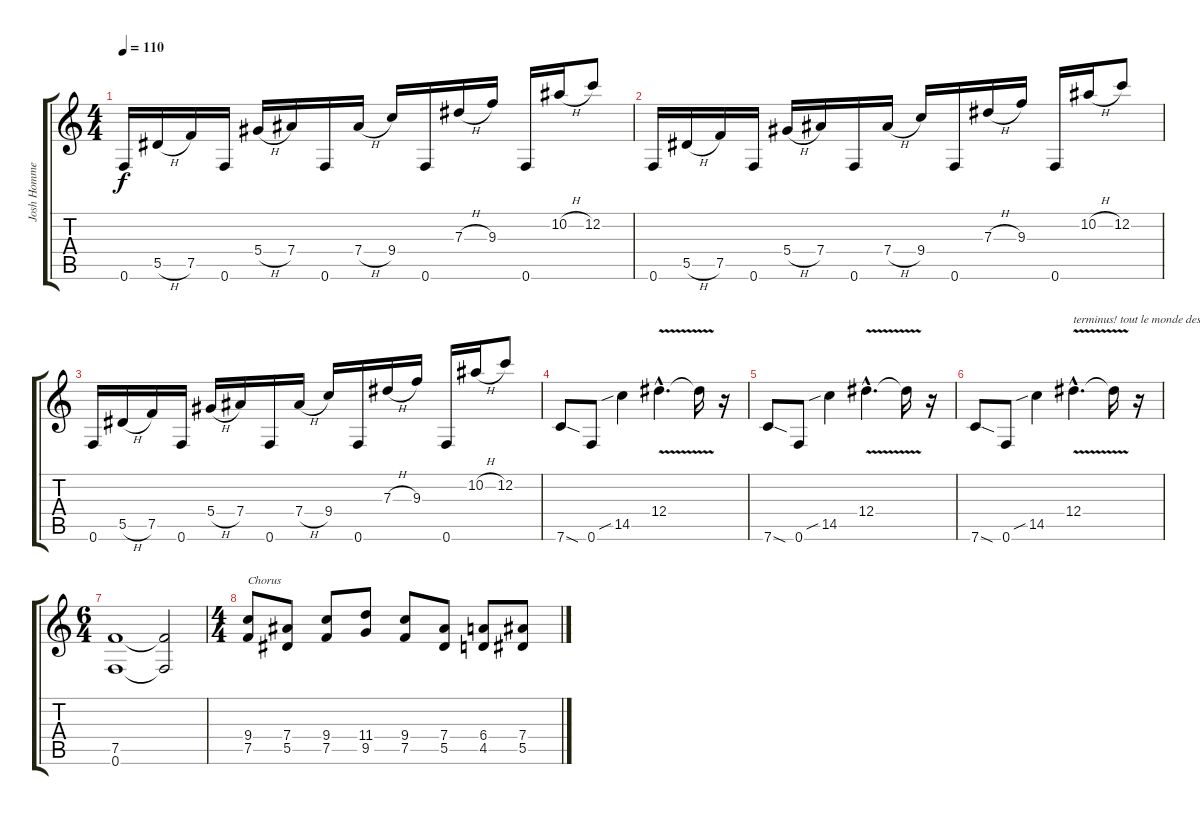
\track ("Josh Homme (Guitar)" "Josh Homme") {instrument overdrivenguitar}
\staff {score tabs}
\tuning (F4 C4 Ab3 Eb3 Bb2 F2) {hide}
\ts (4 4)
\tempo 110
\clef g2
\ks c
0.6.16{dy f} 5.5{h}.16 7.5.16 0.6.16 5.4{h}.16 7.4.16 0.6.16 7.4{h}.16 9.4.16 0.6.16 7.3{h}.16 9.3.16 0.6.16 10.2{h}.16 12.2.8 |
0.6.16 5.5{h}.16 7.5.16 0.6.16 5.4{h}.16 7.4.16 0.6.16 7.4{h}.16 9.4.16 0.6.16 7.3{h}.16 9.3.16 0.6.16 10.2{h}.16 12.2.8 |
0.6.16 5.5{h}.16 7.5.16 0.6.16 5.4{h}.16 7.4.16 0.6.16 7.4{h}.16 9.4.16 0.6.16 7.3{h}.16 9.3.16 0.6.16 10.2{h}.16 12.2.8 |
7.6{sod}.8 0.6.8 14.5{sib}.4 12.4{v hac}.4{d} 12.4{t}.16 r.16 |
7.6{sod}.8 0.6.8 14.5{sib}.4 12.4{v hac}.4{d} 12.4{t}.16 r.16 |
7.6{sod}.8 0.6.8 14.5{sib}.4 12.4{v hac}.4{d txt "terminus! tout le monde descend! :("} 12.4{t}.16 r.16 |
\ts (6 4)
(7.5 0.6).1 (7.5{t} 0.6{t}).2 |
\ts (4 4)
(9.4 7.5).8{txt "Chorus" volume 15} (7.4 5.5).8 (9.4 7.5).8 (11.4 9.5).8 (9.4 7.5).8 (7.4 5.5).8 (6.4 4.5).8 (7.4 5.5).8
